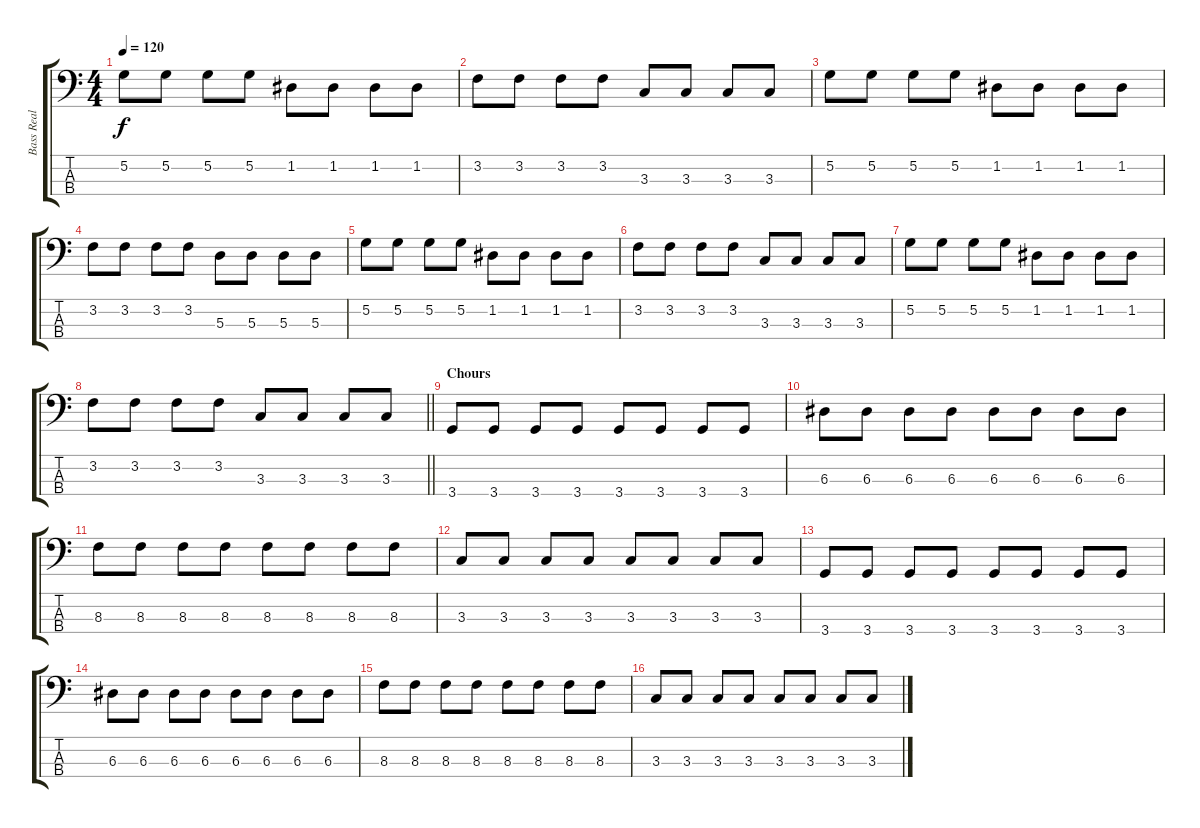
\track ("Bass Real" "Bass Real") {instrument electricbassfinger}
\staff {score tabs}
\tuning (G2 D2 A1 E1) {hide}
\ts (4 4)
\tempo 120
\clef f4
\ks c
5.2.8{dy f} 5.2.8 5.2.8 5.2.8 1.2.8 1.2.8 1.2.8 1.2.8 |
3.2.8 3.2.8 3.2.8 3.2.8 3.3.8 3.3.8 3.3.8 3.3.8 |
5.2.8 5.2.8 5.2.8 5.2.8 1.2.8 1.2.8 1.2.8 1.2.8 |
3.2.8 3.2.8 3.2.8 3.2.8 5.3.8 5.3.8 5.3.8 5.3.8 |
5.2.8 5.2.8 5.2.8 5.2.8 1.2.8 1.2.8 1.2.8 1.2.8 |
3.2.8 3.2.8 3.2.8 3.2.8 3.3.8 3.3.8 3.3.8 3.3.8 |
5.2.8 5.2.8 5.2.8 5.2.8 1.2.8 1.2.8 1.2.8 1.2.8 |
\barLineRight lightlight
3.2.8 3.2.8 3.2.8 3.2.8 3.3.8 3.3.8 3.3.8 3.3.8 |
\section ("" "Chours")
3.4.8 3.4.8 3.4.8 3.4.8 3.4.8 3.4.8 3.4.8 3.4.8 |
6.3.8 6.3.8 6.3.8 6.3.8 6.3.8 6.3.8 6.3.8 6.3.8 |
8.3.8 8.3.8 8.3.8 8.3.8 8.3.8 8.3.8 8.3.8 8.3.8 |
3.3.8 3.3.8 3.3.8 3.3.8 3.3.8 3.3.8 3.3.8 3.3.8 |
3.4.8 3.4.8 3.4.8 3.4.8 3.4.8 3.4.8 3.4.8 3.4.8 |
6.3.8 6.3.8 6.3.8 6.3.8 6.3.8 6.3.8 6.3.8 6.3.8 |
8.3.8 8.3.8 8.3.8 8.3.8 8.3.8 8.3.8 8.3.8 8.3.8 |
3.3.8 3.3.8 3.3.8 3.3.8 3.3.8 3.3.8 3.3.8 3.3.8
